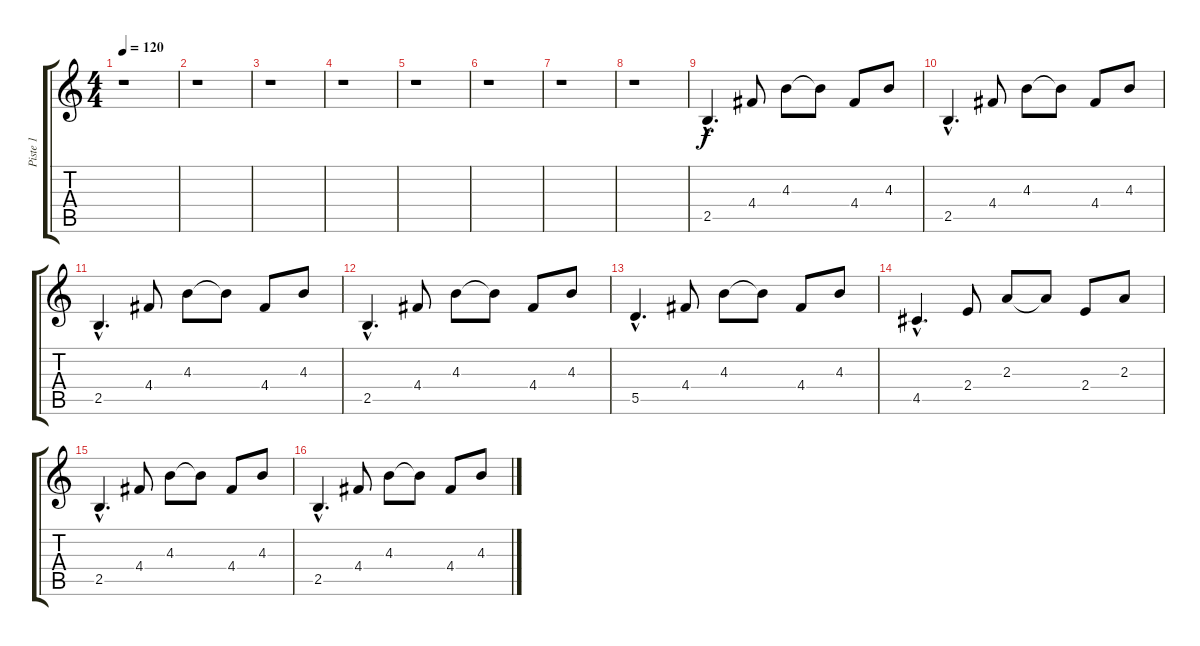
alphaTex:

\track ("Piste 1" "Piste 1") {instrument electricguitarjazz}
\staff {score tabs}
\tuning (E4 B3 G3 D3 A2 E2) {hide}
\ts (4 4)
\tempo 120
\clef g2
\ks c
r.1{dy f instrument electricguitarjazz} |
r.1 |
r.1 |
r.1 |
r.1 |
r.1 |
r.1 |
r.1 |
2.5{hac}.4{d} 4.4.8 4.3.8 4.3{t}.8 4.4.8 4.3.8 |
2.5{hac}.4{d} 4.4.8 4.3.8 4.3{t}.8 4.4.8 4.3.8 |
2.5{hac}.4{d} 4.4.8 4.3.8 4.3{t}.8 4.4.8 4.3.8 |
2.5{hac}.4{d} 4.4.8 4.3.8 4.3{t}.8 4.4.8 4.3.8 |
5.5{hac}.4{d} 4.4.8 4.3.8 4.3{t}.8 4.4.8 4.3.8 |
4.5{hac}.4{d} 2.4.8 2.3.8 2.3{t}.8 2.4.8 2.3.8 |
2.5{hac}.4{d} 4.4.8 4.3.8 4.3{t}.8 4.4.8 4.3.8 |
2.5{hac}.4{d} 4.4.8 4.3.8 4.3{t}.8 4.4.8 4.3.8
